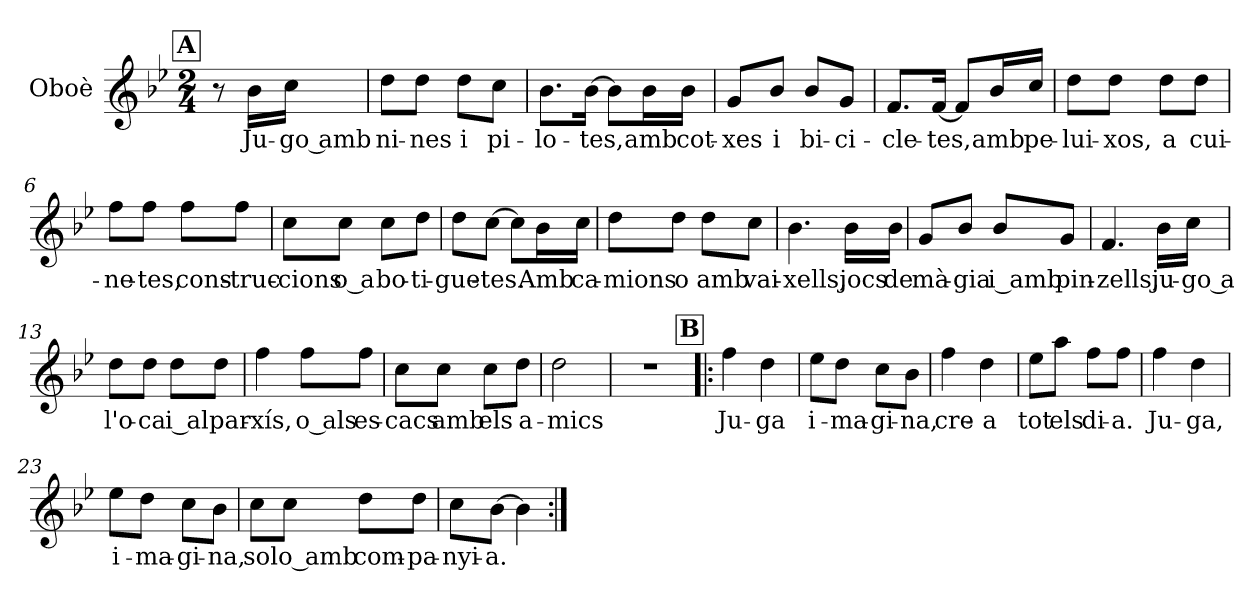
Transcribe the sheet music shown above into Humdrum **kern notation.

**kern	**text
*part1	*part1
*staff1	*staff1
*I"Oboè	*
*I'Ob.	*
*clefG2	*
*k[b-e-]	*
*M2/4	*
!!LO:REH:place=s1:a:B:fs=14:t=A
=	=
8r	.
!	!LO:LY:b
16b-\LL	Ju-
!	!LO:LY:b
16cc\JJ	go amb
=1	=1
!	!LO:LY:b
8dd\L	ni-
!	!LO:LY:b
8dd\J	-nes
!	!LO:LY:b
8dd\L	i
!	!LO:LY:b
8cc\J	pi-
=2	=2
!	!LO:LY:b
8.b-\L	-lo-
!	!LO:LY:b
[16b-\Jk	-tes,
8b-\L]	.
!	!LO:LY:b
16b-\L	amb
!	!LO:LY:b
16b-\JJ	cot-
=3	=3
!	!LO:LY:b
8g/L	-xes
!	!LO:LY:b
8b-/J	i
!	!LO:LY:b
8b-/L	bi-
!	!LO:LY:b
8g/J	-ci-
=4	=4
!	!LO:LY:b
8.f/L	-cle-
!	!LO:LY:b
[16f/Jk	-tes,
8f/L]	.
!	!LO:LY:b
16b-/L	amb
!	!LO:LY:b
16cc/JJ	pe-
!!LO:LB:g=z
=5	=5
!	!LO:LY:b
8dd\L	-lui-
!	!LO:LY:b
8dd\J	-xos,
!	!LO:LY:b
8dd\L	a
!	!LO:LY:b
8dd\J	cui-
=6	=6
!	!LO:LY:b
8ff\L	-ne-
!	!LO:LY:b
8ff\J	-tes,
!	!LO:LY:b
8ff\L	cons-
!	!LO:LY:b
8ff\J	-truc-
=7	=7
!	!LO:LY:b
8cc\L	-cions
!	!LO:LY:b
8cc\J	o a
!	!LO:LY:b
8cc\L	bo-
!	!LO:LY:b
8dd\J	-ti-
=8	=8
!	!LO:LY:b
8dd\L	-gue-
!	!LO:LY:b
[8cc\J	-tes.
8cc\L]	.
!	!LO:LY:b
16b-\L	Amb
!	!LO:LY:b
16cc\JJ	ca-
=9	=9
!	!LO:LY:b
8dd\L	-mions
!	!LO:LY:b
8dd\J	o
!	!LO:LY:b
8dd\L	amb
!	!LO:LY:b
8cc\J	vai-
!!LO:LB:g=z
=10	=10
!	!LO:LY:b
4.b-\	-xells,
!	!LO:LY:b
16b-\LL	jocs
!	!LO:LY:b
16b-\JJ	de
=11	=11
!	!LO:LY:b
8g/L	mà-
!	!LO:LY:b
8b-/J	-gia
!	!LO:LY:b
8b-/L	i amb
!	!LO:LY:b
8g/J	pin-
=12	=12
!	!LO:LY:b
4.f/	-zells,
!	!LO:LY:b
16b-\LL	ju-
!	!LO:LY:b
16cc\JJ	go a
=13	=13
!	!LO:LY:b
8dd\L	l'o-
!	!LO:LY:b
8dd\J	-ca
!	!LO:LY:b
8dd\L	i al
!	!LO:LY:b
8dd\J	par-
=14	=14
!	!LO:LY:b
4ff\	-xís,
!	!LO:LY:b
8ff\L	o als
!	!LO:LY:b
8ff\J	es-
!!LO:LB:g=z
=15	=15
!	!LO:LY:b
8cc\L	-cacs
!	!LO:LY:b
8cc\J	amb
!	!LO:LY:b
8cc\L	els
!	!LO:LY:b
8dd\J	a-
=16	=16
!	!LO:LY:b
2dd\	-mics
=17	=17
2r	.
!!LO:REH:place=s1:a:t=
!!LO:REH:place=s1:a:B:fs=14:t=B
=18!|:	=18!|:
!	!LO:LY:b
4ff\	Ju-
!	!LO:LY:b
4dd\	-ga
=19	=19
!	!LO:LY:b
8ee-\L	i-
!	!LO:LY:b
8dd\J	-ma-
!	!LO:LY:b
8cc\L	-gi-
!	!LO:LY:b
8b-\J	-na,
=20	=20
!	!LO:LY:b
4ff\	cre-
!	!LO:LY:b
4dd\	-a
=21	=21
!	!LO:LY:b
8ee-\L	tot
!	!LO:LY:b
8aa\J	els
!	!LO:LY:b
8ff\L	di-
!	!LO:LY:b
8ff\J	-a.
=22	=22
!	!LO:LY:b
4ff\	Ju-
!	!LO:LY:b
4dd\	-ga,
!!LO:LB:g=z
=23	=23
!	!LO:LY:b
8ee-\L	i-
!	!LO:LY:b
8dd\J	-ma-
!	!LO:LY:b
8cc\L	-gi-
!	!LO:LY:b
8b-\J	-na,
=24	=24
!	!LO:LY:b
8cc\L	sol
!	!LO:LY:b
8cc\J	o amb
!	!LO:LY:b
8dd\L	com-
!	!LO:LY:b
8dd\J	-pa-
=25	=25
!	!LO:LY:b
8cc\L	-nyi-
!	!LO:LY:b
[8b-\J	-a.
4b-\]	.
=:|!	=:|!
*-	*-
